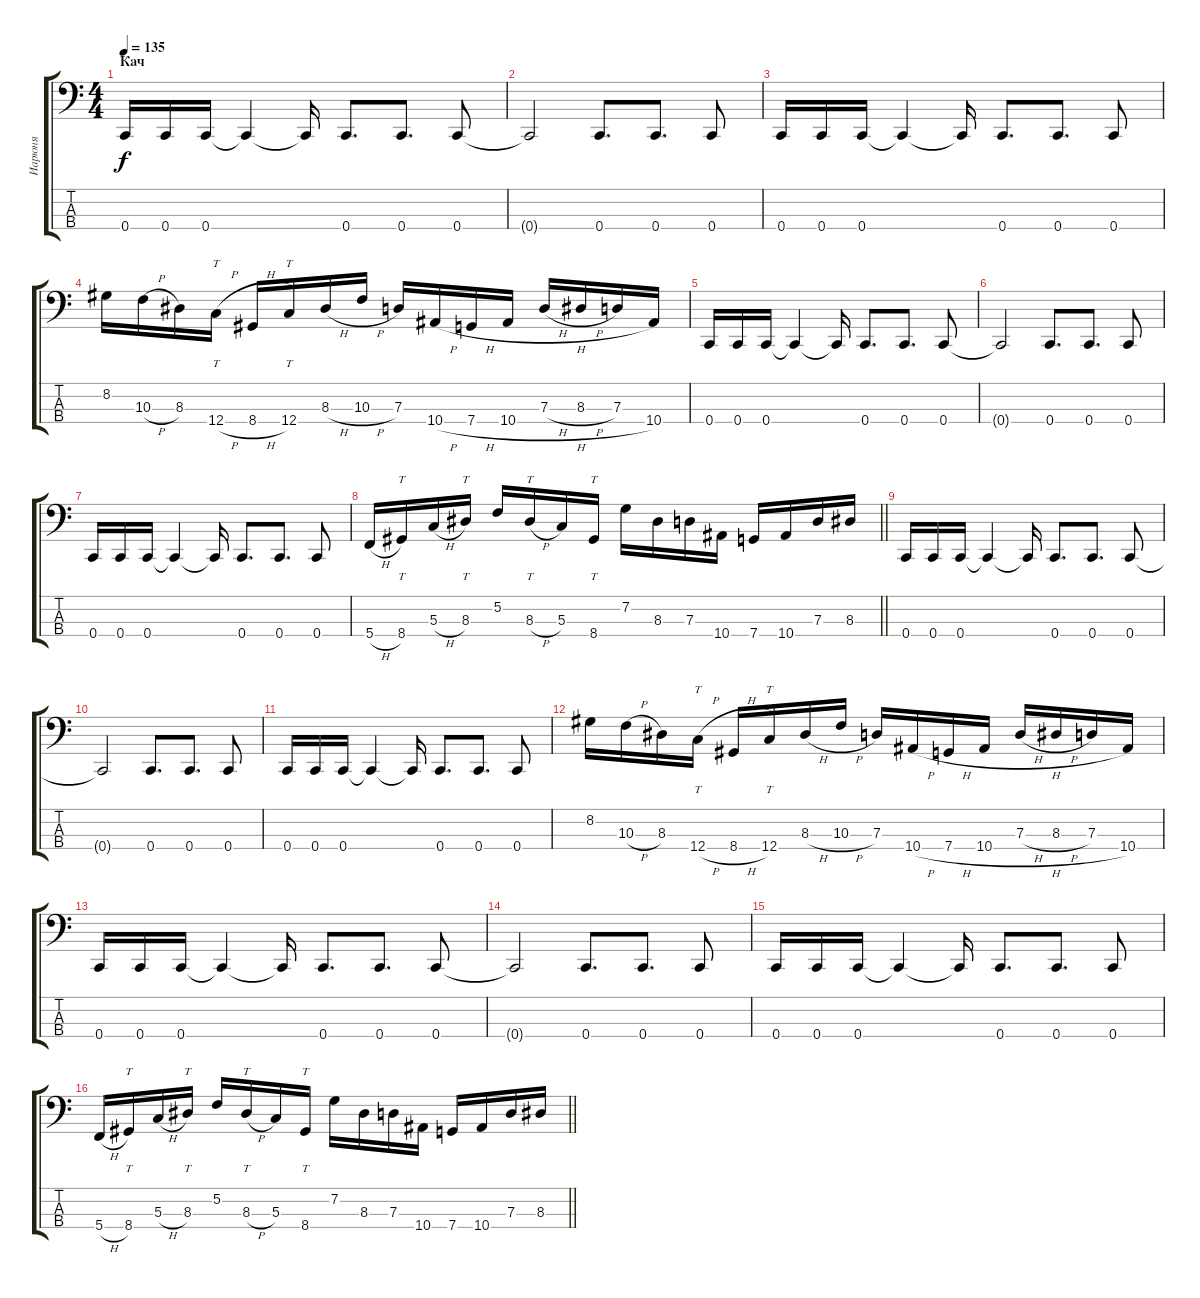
\track ("Иарюня" "Иарюня") {instrument electricbasspick}
\staff {score tabs}
\tuning (F2 C2 G1 C1) {hide}
\ts (4 4)
\section ("" "Кач")
\tempo 135
\clef f4
\ks c
0.4.16{dy f} 0.4.16 0.4.16 0.4{t}.4 0.4{t}.16 0.4.8{d} 0.4.8{d} 0.4.8 |
0.4{t}.2 0.4.8{d} 0.4.8{d} 0.4.8 |
0.4.16 0.4.16 0.4.16 0.4{t}.4 0.4{t}.16 0.4.8{d} 0.4.8{d} 0.4.8 |
8.2.16 10.3{h}.16 8.3.16 12.4{h}.16{tt} 8.4{h}.16 12.4.16{tt} 8.3{h}.16 10.3{h}.16 7.3.16 10.4{h}.16 7.4{h}.16 10.4{h}.16 7.3{h}.16 8.3{h}.16 7.3.16 10.4.16 |
0.4.16 0.4.16 0.4.16 0.4{t}.4 0.4{t}.16 0.4.8{d} 0.4.8{d} 0.4.8 |
0.4{t}.2 0.4.8{d} 0.4.8{d} 0.4.8 |
0.4.16 0.4.16 0.4.16 0.4{t}.4 0.4{t}.16 0.4.8{d} 0.4.8{d} 0.4.8 |
\barLineRight lightlight
5.4{h}.16 8.4.16{tt} 5.3{h}.16 8.3.16{tt} 5.2.16 8.3{h}.16{tt} 5.3.16 8.4.16{tt} 7.2.16 8.3.16 7.3.16 10.4.16 7.4.16 10.4.16 7.3.16 8.3.16 |
0.4.16 0.4.16 0.4.16 0.4{t}.4 0.4{t}.16 0.4.8{d} 0.4.8{d} 0.4.8 |
0.4{t}.2 0.4.8{d} 0.4.8{d} 0.4.8 |
0.4.16 0.4.16 0.4.16 0.4{t}.4 0.4{t}.16 0.4.8{d} 0.4.8{d} 0.4.8 |
8.2.16 10.3{h}.16 8.3.16 12.4{h}.16{tt} 8.4{h}.16 12.4.16{tt} 8.3{h}.16 10.3{h}.16 7.3.16 10.4{h}.16 7.4{h}.16 10.4{h}.16 7.3{h}.16 8.3{h}.16 7.3.16 10.4.16 |
0.4.16 0.4.16 0.4.16 0.4{t}.4 0.4{t}.16 0.4.8{d} 0.4.8{d} 0.4.8 |
0.4{t}.2 0.4.8{d} 0.4.8{d} 0.4.8 |
0.4.16 0.4.16 0.4.16 0.4{t}.4 0.4{t}.16 0.4.8{d} 0.4.8{d} 0.4.8 |
\barLineRight lightlight
5.4{h}.16 8.4.16{tt} 5.3{h}.16 8.3.16{tt} 5.2.16 8.3{h}.16{tt} 5.3.16 8.4.16{tt} 7.2.16 8.3.16 7.3.16 10.4.16 7.4.16 10.4.16 7.3.16 8.3.16
